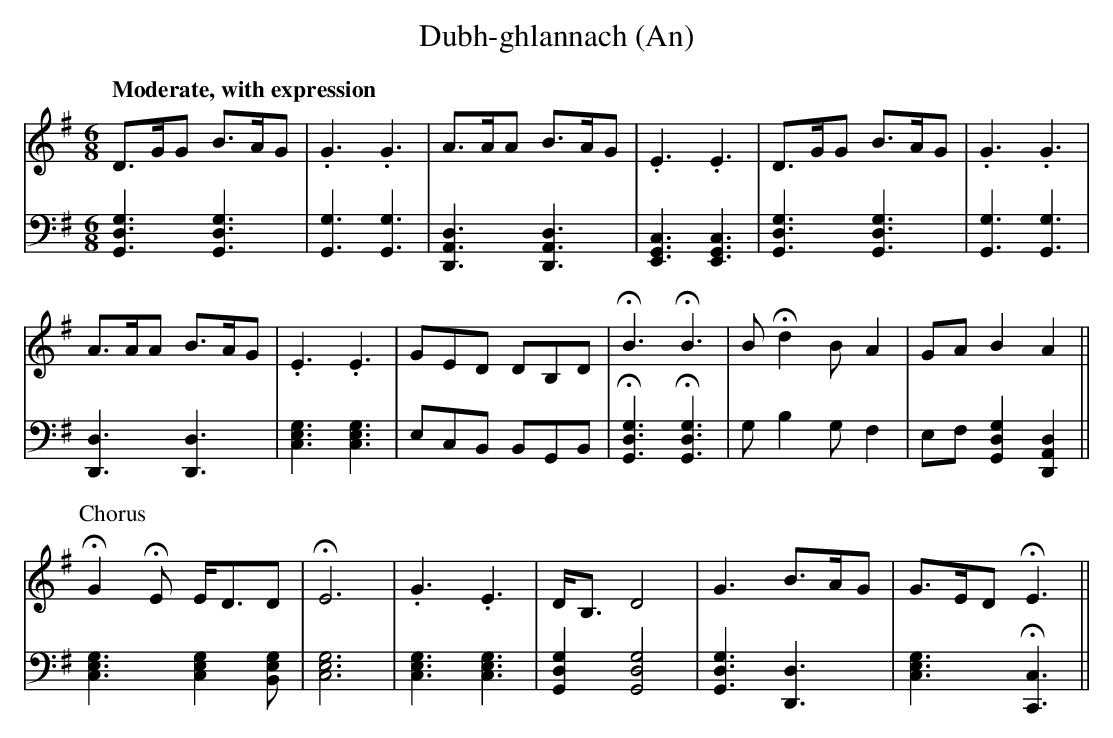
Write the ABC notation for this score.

X:1
T:Dubh-ghlannach (An)
M:6/8
L:1/8
Q:"Moderate, with expression"
K:G
V:1
D>GG B>AG|.G3.G3|A>AA B>AG|.E3.E3|D>GG B>AG|.G3.G3|
A>AA B>AG|.E3.E3|GED DB,D|!fermata!B3!fermata!B3|B!fermata!d2BA2|GAB2A2||
P:Chorus
!fermata!G2!fermata!E E<DD|!fermata!E6|.G3.E3|D<B, D4|G3 B>AG|G>ED !fermata!E3||
V:2 clef = bass
[G,,3D,3G,3] [G,,3D,3G,3]|[G,,3G,3][G,,3G,3]|[D,,3A,,3D,3][D,,3A,,3D,3]|[E,,3G,,3C,3][E,,3G,,3C,3]|[G,,3D,3G,3][G,,3D,3G,3]|[G,,3G,3][G,,3G,3]|
[D,,3D,3][D,,3D,3]|[C,3E,3G,3][C,3E,3G,3]|E,C,B,, B,,G,,B,,|!fermata![G,,3D,3G,3]!fermata![G,,3D,3G,3]|G,B,2G,F,2|E,F,[G,,2D,2G,2][D,,2A,,2D,2]||
[C,3E,3G,3][C,2E,2G,2][B,,E,G,]|!feramata![C,6E,6G,6]|[C,3E,3G,3][C,3E,3G,3]|[G,,2D,2G,2][G,,4D,4G,4]|[G,,3D,3G,3][D,,3D,3]|[C,3E,3G,3]!fermata![C,,3C,3]||
